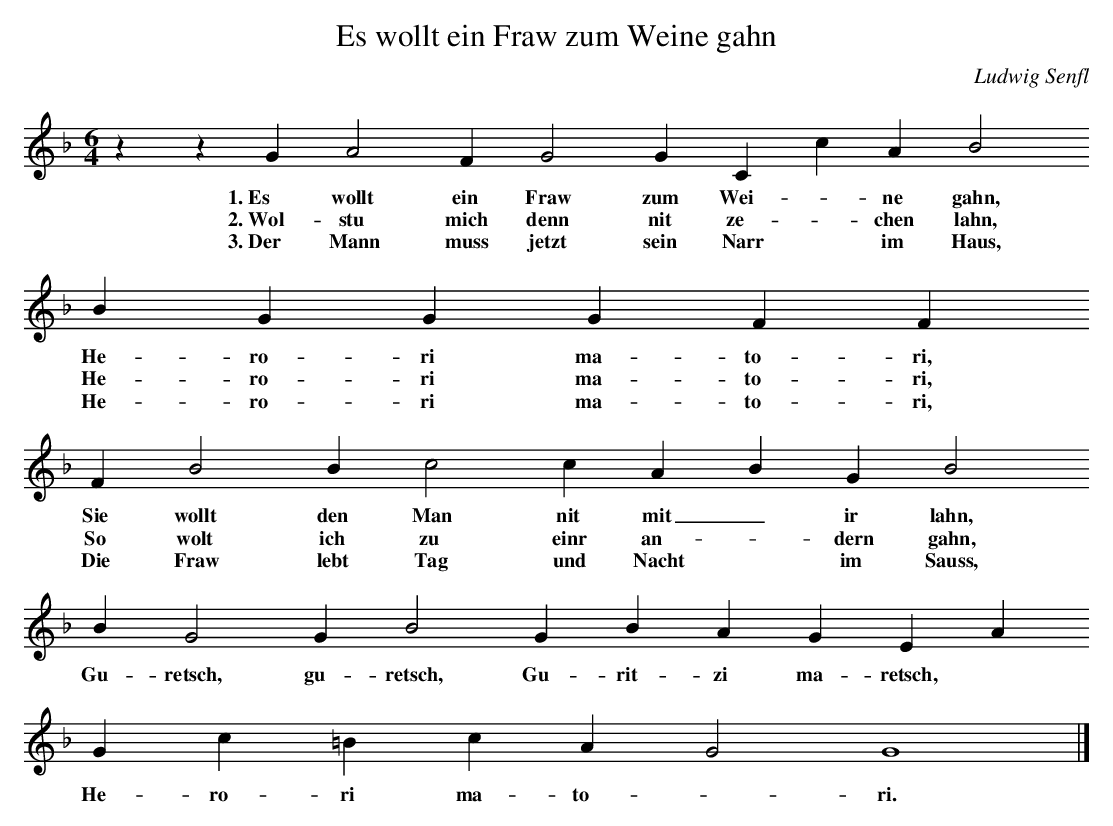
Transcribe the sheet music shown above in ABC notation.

X:1
T:Es wollt ein Fraw zum Weine gahn
C:Ludwig Senfl
M:6/4
L:1/4
K:C mix -8va
z z G A2 F G2 G C c A B2
w:1.~Es wollt ein Fraw zum Wei- * ne gahn,
w:2.~Wol- stu mich denn nit ze- * chen lahn,
w:3.~Der Mann muss jetzt sein Narr * im Haus,
B G G G F F
w:He- ro- ri ma- to- ri,
w:He- ro- ri ma- to- ri,
w:He- ro- ri ma- to- ri,
F B2 B c2 c A B G B2
w:Sie wollt den Man nit mit _ ir lahn,
w:So wolt ich zu einr an- * dern gahn,
w:Die Fraw lebt Tag und Nacht * im Sauss,
B G2 G B2 G B A G E A
w:Gu- retsch, gu- retsch, Gu- rit- zi ma- retsch, *
G c =B c A G2 G4 |]
w:He- ro- ri ma- to- * ri.
